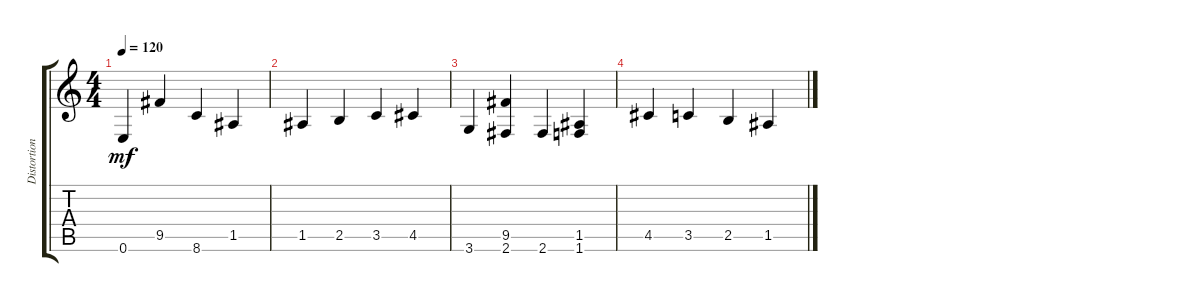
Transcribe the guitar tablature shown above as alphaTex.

\track ("Distortion Guitar" "Distortion") {instrument distortionguitar}
\staff {score tabs}
\tuning (E4 B3 G3 D3 A2 E2) {hide}
\ts (4 4)
\tempo 120
\clef g2
\ks c
0.6.4{dy mf instrument distortionguitar} 9.5.4 8.6.4 1.5.4 |
1.5.4 2.5.4 3.5.4 4.5.4 |
3.6.4 (9.5 2.6).4 2.6.4 (1.5 1.6).4 |
4.5.4 3.5.4 2.5.4 1.5.4
